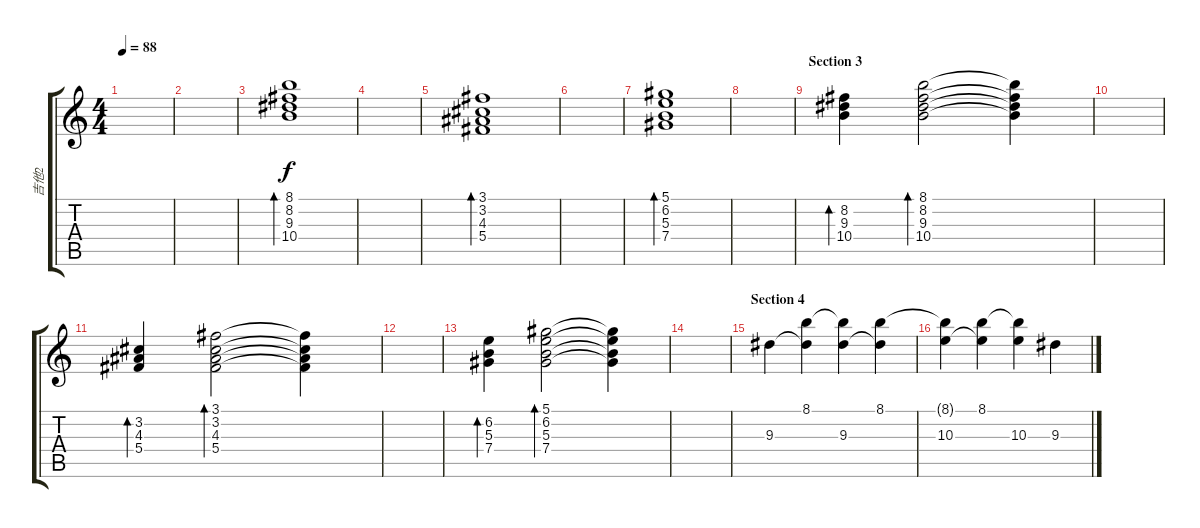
\track ("吉他2" "吉他2") {instrument electricguitarclean}
\staff {score tabs}
\tuning (Eb4 Bb3 Gb3 Db3 Ab2 Eb2) {hide}
\ts (4 4)
\tempo 88
\clef g2
\ks c
|
|
(8.1 8.2 9.3 10.4).1{bd 480 instrument electricguitarclean} |
|
(3.1 3.2 4.3 5.4).1{bd 480 instrument electricguitarclean} |
|
(5.1 6.2 5.3 7.4).1{bd 480 instrument electricguitarclean} |
|
\section ("" "Section 3")
(8.2 9.3 10.4).4{bd 120 instrument electricguitarclean} (8.1 8.2 9.3 10.4).2{bd 480} (8.1{t} 8.2{t} 9.3{t} 10.4{t}).4 |
|
(3.2 4.3 5.4).4{bd 120 instrument electricguitarclean} (3.1 3.2 4.3 5.4).2{bd 480} (3.1{t} 3.2{t} 4.3{t} 5.4{t}).4 |
|
(6.2 5.3 7.4).4{bd 120 instrument electricguitarclean} (5.1 6.2 5.3 7.4).2{bd 480} (5.1{t} 6.2{t} 5.3{t} 7.4{t}).4 |
|
\section ("" "Section 4")
9.3.4{instrument electricguitarmuted} (8.1 9.3{t}).4 (8.1{t} 9.3).4 (8.1 9.3{t}).4 |
(8.1{t} 10.3).4 (8.1 10.3{t}).4 (8.1{t} 10.3).4 9.3.4
